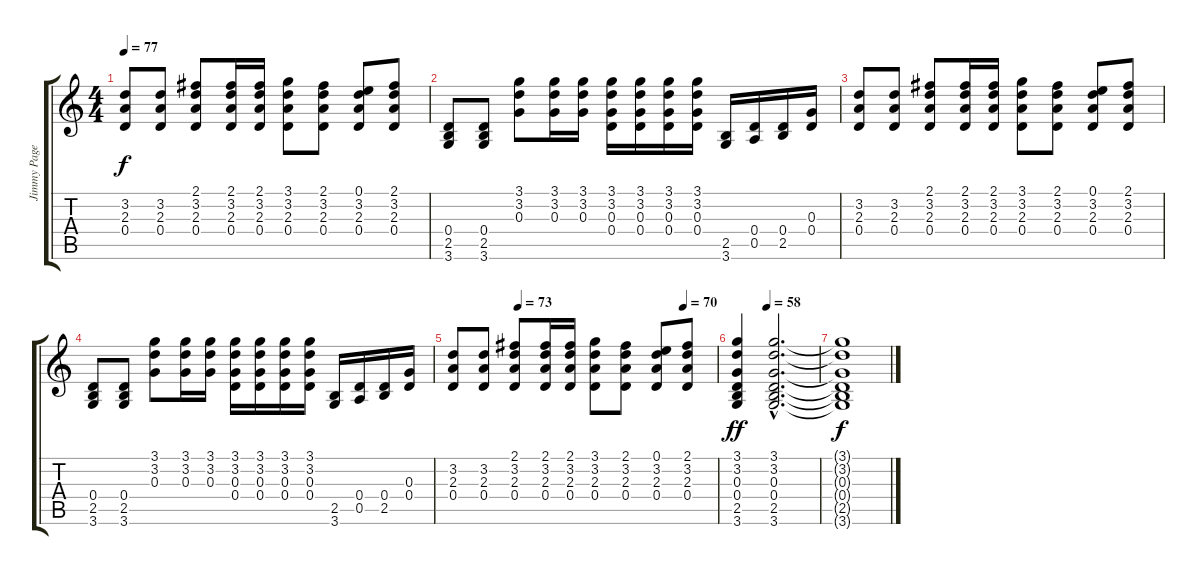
\track ("Jimmy Page" "Jimmy Page") {instrument acousticguitarsteel}
\staff {score tabs}
\tuning (E4 B3 G3 D3 A2 E2) {hide}
\ts (4 4)
\tempo 77
\clef g2
\ks c
(3.2 2.3 0.4).8{dy f} (3.2 2.3 0.4).8 (2.1 3.2 2.3 0.4).8 (2.1 3.2 2.3 0.4).16 (2.1 3.2 2.3 0.4).16 (3.1 3.2 2.3 0.4).8 (2.1 3.2 2.3 0.4).8 (0.1 3.2 2.3 0.4).8 (2.1 3.2 2.3 0.4).8 |
(0.4 2.5 3.6).8 (0.4 2.5 3.6).8 (3.1 3.2 0.3).8 (3.1 3.2 0.3).16 (3.1 3.2 0.3).16 (3.1 3.2 0.3 0.4).16 (3.1 3.2 0.3 0.4).16 (3.1 3.2 0.3 0.4).16 (3.1 3.2 0.3 0.4).16 (2.5 3.6).16 (0.4 0.5).16 (0.4 2.5).16 (0.3 0.4).16 |
(3.2 2.3 0.4).8 (3.2 2.3 0.4).8 (2.1 3.2 2.3 0.4).8 (2.1 3.2 2.3 0.4).16 (2.1 3.2 2.3 0.4).16 (3.1 3.2 2.3 0.4).8 (2.1 3.2 2.3 0.4).8 (0.1 3.2 2.3 0.4).8 (2.1 3.2 2.3 0.4).8 |
(0.4 2.5 3.6).8 (0.4 2.5 3.6).8 (3.1 3.2 0.3).8 (3.1 3.2 0.3).16 (3.1 3.2 0.3).16 (3.1 3.2 0.3 0.4).16 (3.1 3.2 0.3 0.4).16 (3.1 3.2 0.3 0.4).16 (3.1 3.2 0.3 0.4).16 (2.5 3.6).16 (0.4 0.5).16 (0.4 2.5).16 (0.3 0.4).16 |
\tempo (73 0.25)
\tempo (70 0.875)
(3.2 2.3 0.4).8 (3.2 2.3 0.4).8 (2.1 3.2 2.3 0.4).8 (2.1 3.2 2.3 0.4).16 (2.1 3.2 2.3 0.4).16 (3.1 3.2 2.3 0.4).8 (2.1 3.2 2.3 0.4).8 (0.1 3.2 2.3 0.4).8 (2.1 3.2 2.3 0.4).8 |
\tempo (58 0.375)
(3.1 3.2 0.3 0.4 2.5 3.6).4{dy ff} (3.1{hac} 3.2{hac} 0.3{hac} 0.4{hac} 2.5{hac} 3.6{hac}).2{d} |
(3.1{t} 3.2{t} 0.3{t} 0.4{t} 2.5{t} 3.6{t}).1{dy f}
